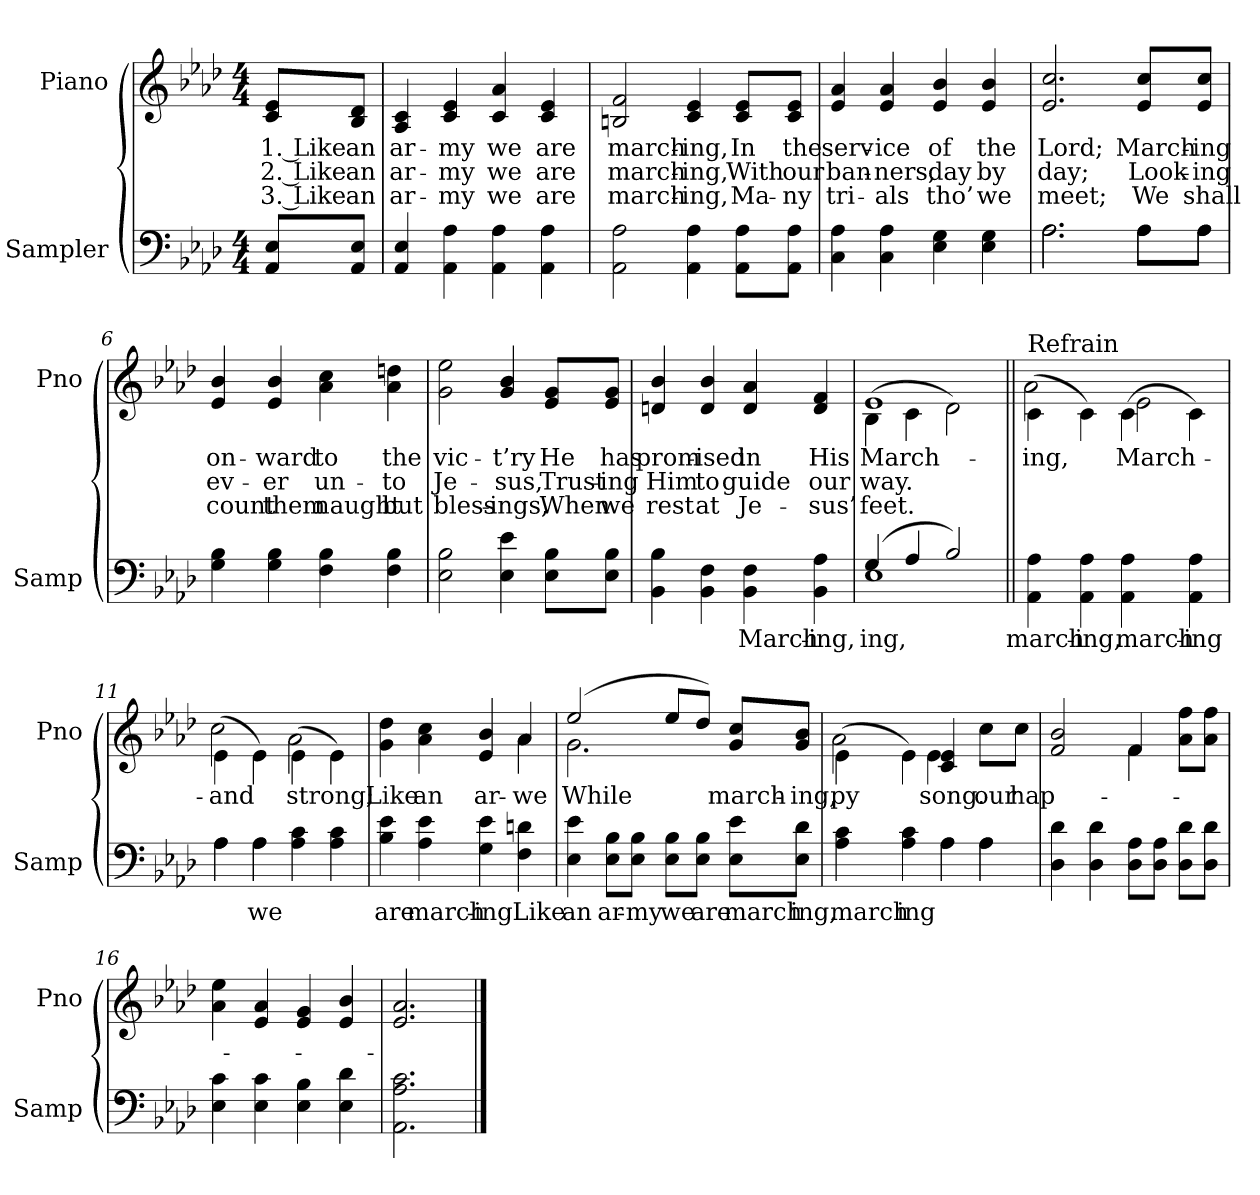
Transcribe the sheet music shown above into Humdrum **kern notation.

**kern	**text	**kern	**text	**text	**text
*part2	*part2	*part1	*part1	*part1	*part1
*staff2	*staff2	*staff1	*staff1	*staff1	*staff1
*I"Sampler	*	*I"Piano	*	*	*
*I'Samp	*	*I'Pno	*	*	*
*clefF4	*	*clefG2	*	*	*
*k[b-e-a-d-]	*	*k[b-e-a-d-]	*	*	*
*A-:	*	*A-:	*	*	*
*M4/4	*	*M4/4	*	*	*
=1	=1	=1	=1	=1	=1
8AA-/ 8E-/L	.	8c/ 8e-/L	1. Like	2. Like	3. Like
8AA-/ 8E-/J	.	8B-/ 8d-/J	an	an	an
=2	=2	=2	=2	=2	=2
4AA- 4E-	.	4A- 4c	ar-	ar-	ar-
4AA- 4A-	.	4c 4e-	-my	-my	-my
4AA- 4A-	.	4c 4a-	we	we	we
4AA- 4A-	.	4c 4e-	are	are	are
=3	=3	=3	=3	=3	=3
2AA- 2A-	.	2Bn 2f	march-	march-	march-
4AA- 4A-	.	4c 4e-	-ing,	-ing,	-ing,
8AA-\ 8A-\L	.	8c/ 8e-/L	In	With	Ma-
8AA-\ 8A-\J	.	8c/ 8e-/J	the	our	-ny
=4	=4	=4	=4	=4	=4
4C 4A-	.	4e- 4a-	serv-	ban-	tri-
4C 4A-	.	4e- 4a-	-ice	-ners,	-als
4E- 4G	.	4e- 4b-	of	day	tho’
4E- 4G	.	4e- 4b-	the	by	we
=5	=5	=5	=5	=5	=5
*^	*	*	*	*	*
2.A-\	2.A-	.	2.e- 2.cc	Lord;	day;	meet;
8A-\L	8A-\L	.	8e-/ 8cc/L	March-	Look-	We
8A-\J	8A-\J	.	8e-/ 8cc/J	-ing	-ing	shall
*v	*v	*	*	*	*	*
=6	=6	=6	=6	=6	=6
4G 4B-	.	4e- 4b-	on-	ev-	count
4G 4B-	.	4e- 4b-	-ward	-er	them
4F 4B-	.	4a- 4cc	to	un-	naught
4F 4B-	.	4a- 4ddn	the	-to	but
=7	=7	=7	=7	=7	=7
2E- 2B-	.	2g 2ee-	vic-	Je-	bless-
4E- 4e-	.	4g 4b-	-t’ry	-sus,	-ings,
8E-\ 8B-\L	.	8e-/ 8g/L	He	Trust-	When
8E-\ 8B-\J	.	8e-/ 8g/J	has	-ing	we
=8	=8	=8	=8	=8	=8
4BB- 4B-	.	4dn 4b-	prom-	Him	rest
4BB- 4F	.	4d 4b-	-ised	to	at
4BB- 4F	March-	4d 4a-	in	guide	Je-
4BB- 4A-	-ing,	4d 4f	His	our	-sus’
=9	=9	=9	=9	=9	=9
*^	*	*^	*	*	*
(4G/	1E-	-ing,	(4B-\	1e-	March-	way.	feet.
4A-/	.	.	4c\	.	.	.	.
2B-/)	.	.	2d-\)	.	.	.	.
*v	*v	*	*	*	*	*	*
=10||	=10||	=10||	=10||	=10||	=10||	=10||
!	!	!LO:TX:t=Refrain	!	!	!	!
4AA- 4A-	march-	(4c\	2a-	-ing,	.	.
4AA- 4A-	-ing,	4c\)	.	.	.	.
4AA- 4A-	march-	(4c\	2e-	March-	.	.
4AA- 4A-	-ing	4c\)	.	.	.	.
=11	=11	=11	=11	=11	=11	=11
*^	*	*	*	*	*	*
4A-\	4A-	.	(4e-\	2cc	and	.	.
4A-\	4A-	we	4e-\)	.	.	.	.
4A- 4c	2ryy	.	(4e-\	2a-	strong;	.	.
4A- 4c	.	.	4e-\)	.	.	.	.
*v	*v	*	*	*	*	*	*
=12	=12	=12	=12	=12	=12	=12
4B- 4e-	are	4g 4dd-	2.ryy	Like	.	.
4A- 4e-	march-	4a- 4cc	.	an	.	.
4G 4e-	-ing	4e- 4b-	.	ar-	.	.
4F 4dn	Like	4a-/	4a-	we	.	.
=13	=13	=13	=13	=13	=13	=13
4E- 4e-	an	(2ee-/	2.g	While	.	.
8E-\ 8B-\L	ar-	.	.	.	.	.
8E-\ 8B-\J	-my	.	.	.	.	.
8E-\ 8B-\L	we	8ee-/L	.	.	.	.
8E-\ 8B-\J	are	8dd-/J)	.	.	.	.
8E-\ 8e-\L	march-	8g/ 8cc/L	4ryy	march-	.	.
8E-\ 8d-\J	-ing,	8g/ 8b-/J	.	-ing,	.	.
=14	=14	=14	=14	=14	=14	=14
*^	*	*	*	*	*	*
4A- 4c	2ryy	march-	(4e-\	2a-	-py	.	.
4A- 4c	.	-ing	4e-\)	.	.	.	.
4A-\	4A-	.	4c 4e-	4e-	song.	.	.
4A-\	4A-	.	8cc\L	4ryy	our	.	.
.	.	.	8cc\J	.	hap-	.	.
*v	*v	*	*	*	*	*	*
=15	=15	=15	=15	=15	=15	=15
4D- 4d-	.	2f 2b-	2ryy	.	.	.
4D- 4d-	.	.	.	.	.	.
8D-\ 8A-\L	.	4f/	4f	.	.	.
8D-\ 8A-\J	.	.	.	.	.	.
8D-\ 8d-\L	.	8a-\ 8ff\L	4ryy	.	.	.
8D-\ 8d-\J	.	8a-\ 8ff\J	.	.	.	.
*	*	*v	*v	*	*	*
=16	=16	=16	=16	=16	=16
4E- 4c	.	4a- 4ee-	.	.	.
4E- 4c	.	4e- 4a-	.	.	.
4E- 4B-	.	4e- 4g	.	.	.
4E- 4d-	.	4e- 4b-	.	.	.
=17	=17	=17	=17	=17	=17
2.AA- 2.A- 2.c	.	2.e- 2.a-	.	.	.
==	==	==	==	==	==
*-	*-	*-	*-	*-	*-
